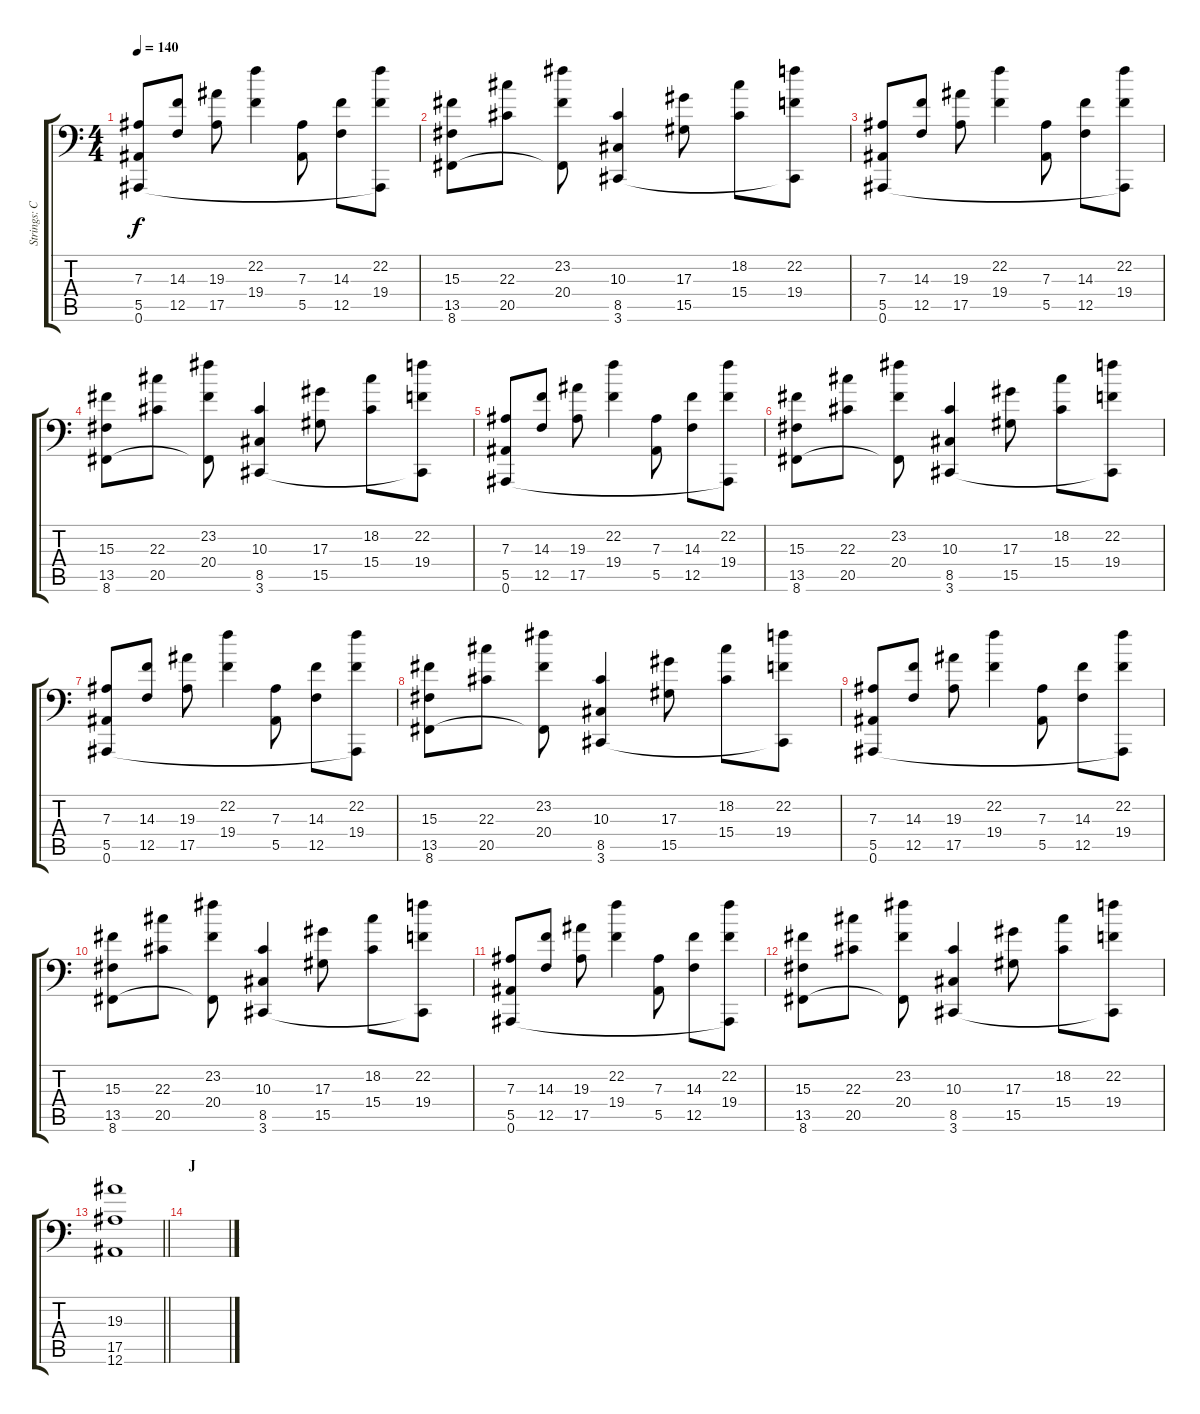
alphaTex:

\track ("Strings: Corey Burton" "Strings: C") {instrument stringensemble1}
\staff {score tabs}
\tuning (C4 G3 Eb3 Bb2 F2 Bb1) {hide}
\ts (4 4)
\tempo 140
\clef f4
\ks c
(7.3 5.5 0.6).8{dy f} (14.3 12.5).8 (19.3 17.5).8 (22.2 19.4).4 (7.3 5.5).8 (14.3 12.5).8 (22.2 19.4 0.6{t}).8 |
(15.3 13.5 8.6).8 (22.3 20.5).8 (23.2 20.4 8.6{t}).8 (10.3 8.5 3.6).4 (17.3 15.5).8 (18.2 15.4).8 (22.2 19.4 3.6{t}).8 |
(7.3 5.5 0.6).8 (14.3 12.5).8 (19.3 17.5).8 (22.2 19.4).4 (7.3 5.5).8 (14.3 12.5).8 (22.2 19.4 0.6{t}).8 |
(15.3 13.5 8.6).8 (22.3 20.5).8 (23.2 20.4 8.6{t}).8 (10.3 8.5 3.6).4 (17.3 15.5).8 (18.2 15.4).8 (22.2 19.4 3.6{t}).8 |
(7.3 5.5 0.6).8 (14.3 12.5).8 (19.3 17.5).8 (22.2 19.4).4 (7.3 5.5).8 (14.3 12.5).8 (22.2 19.4 0.6{t}).8 |
(15.3 13.5 8.6).8 (22.3 20.5).8 (23.2 20.4 8.6{t}).8 (10.3 8.5 3.6).4 (17.3 15.5).8 (18.2 15.4).8 (22.2 19.4 3.6{t}).8 |
(7.3 5.5 0.6).8 (14.3 12.5).8 (19.3 17.5).8 (22.2 19.4).4 (7.3 5.5).8 (14.3 12.5).8 (22.2 19.4 0.6{t}).8 |
(15.3 13.5 8.6).8 (22.3 20.5).8 (23.2 20.4 8.6{t}).8 (10.3 8.5 3.6).4 (17.3 15.5).8 (18.2 15.4).8 (22.2 19.4 3.6{t}).8 |
(7.3 5.5 0.6).8 (14.3 12.5).8 (19.3 17.5).8 (22.2 19.4).4 (7.3 5.5).8 (14.3 12.5).8 (22.2 19.4 0.6{t}).8 |
(15.3 13.5 8.6).8 (22.3 20.5).8 (23.2 20.4 8.6{t}).8 (10.3 8.5 3.6).4 (17.3 15.5).8 (18.2 15.4).8 (22.2 19.4 3.6{t}).8 |
(7.3 5.5 0.6).8 (14.3 12.5).8 (19.3 17.5).8 (22.2 19.4).4 (7.3 5.5).8 (14.3 12.5).8 (22.2 19.4 0.6{t}).8 |
(15.3 13.5 8.6).8 (22.3 20.5).8 (23.2 20.4 8.6{t}).8 (10.3 8.5 3.6).4 (17.3 15.5).8 (18.2 15.4).8 (22.2 19.4 3.6{t}).8 |
\barLineRight lightlight
(19.3 17.5 12.6).1 |
\section ("" "J")
